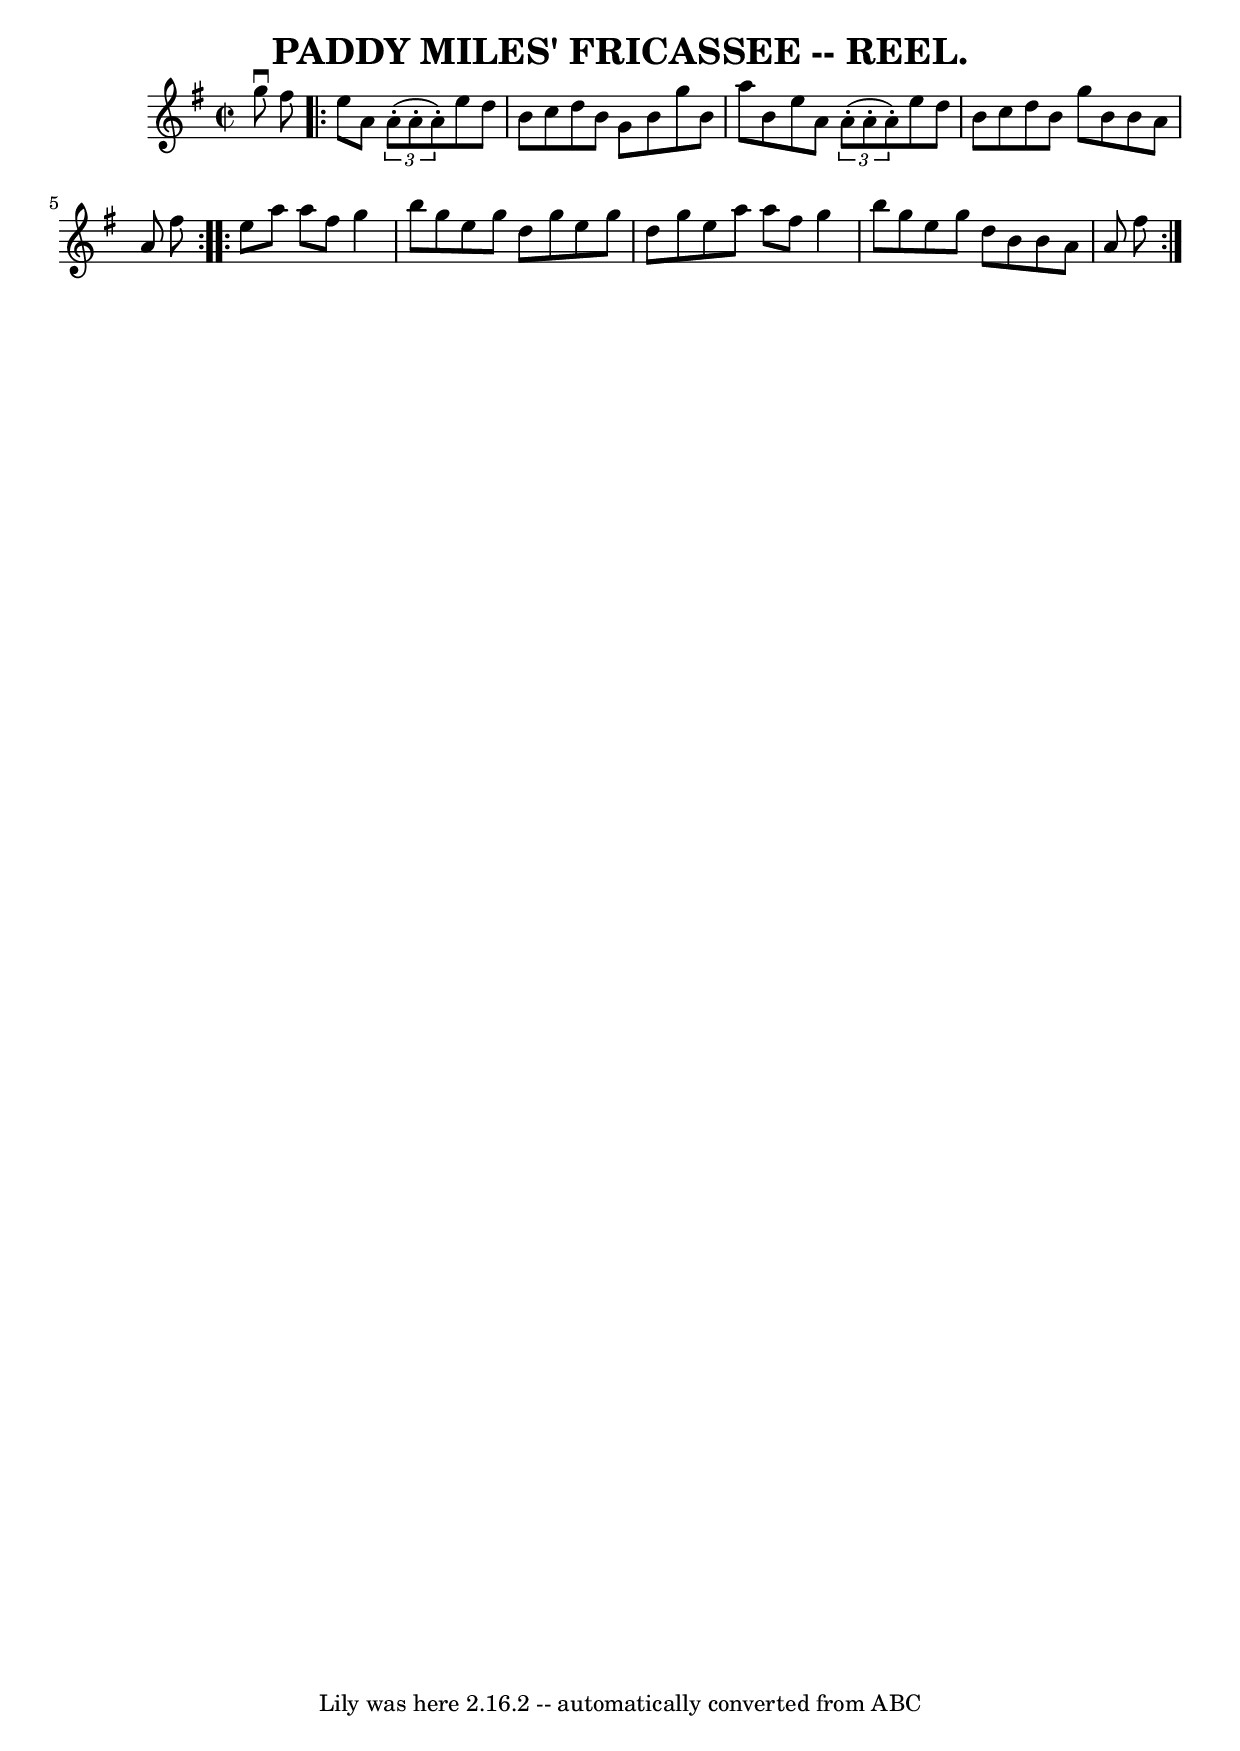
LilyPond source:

\version "2.7.40"
\include "Mammoth.ily"
\header {
	crossRefNumber = "7"
	footnotes = ""
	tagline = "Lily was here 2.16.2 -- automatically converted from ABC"
	title = "PADDY MILES' FRICASSEE -- REEL."
}
voicedefault =  {


\override Staff.TimeSignature #'style = #'C
 \time 2/2 
\key g \major g''8^\downbow fis''8  \repeat volta 2 { e''8    
a'8    \times 2/3 { a'8 (-. a'8 -. a'8 -.) } e''8 d''8 b'8    
c''8  |
 d''8 b'8 g'8 b'8 g''8 b'8 a''8 b'8  
|
 e''8 a'8    \times 2/3 { a'8 (-. a'8 -. a'8 -.) } e''8  
 d''8 b'8 c''8  |
 d''8 b'8 g''8 b'8 b'8 a'8    
a'8 fis''8  }     \repeat volta 2 { e''8 a''8 a''8 fis''8 g''4 
 b''8 g''8  |
 e''8 g''8 d''8 g''8 e''8 g''8    
d''8 g''8  |
 e''8 a''8 a''8 fis''8 g''4 b''8 g''8 
 |
 e''8 g''8 d''8 b'8 b'8 a'8 a'8 fis''8  }   
}

\score{
    <<

	\context Staff="default"
	{
	    \voicedefault 
	}

    >>
	\layout {
	}
	\midi {}
}
